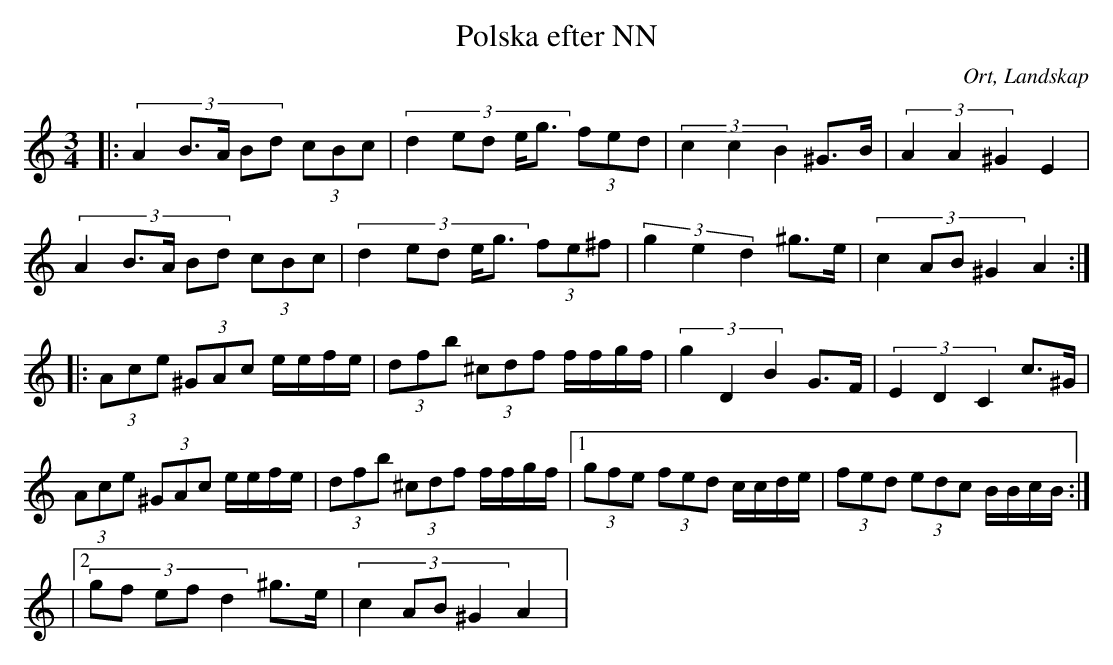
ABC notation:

X:1
T:Polska efter NN
O:Ort, Landskap
M:3/4
L:1/8
K:C
|: (3:2:5 A2 B>A Bd (3cBc| (3:2:5 d2 ed e<g (3fed|(3:2:3 c2 c2 B2 ^G>B|(3:2:3 A2 A2 ^G2 E2|
(3:2:5 A2 B>A Bd (3cBc| (3:2:5 d2 ed e<g (3fe^f|(3:2:3 g2 e2 d2 ^g>e|(3:2:4 c2 AB ^G2 A2:|
|: (3Ace (3^GAc e/e/f/e/| (3 dfb (3^cdf f/f/g/f/|(3:2:3 g2 D2 B2 G>F|(3:2:3 E2 D2 C2 c>^G |
(3 Ace (3^GAc e/e/f/e/| (3 dfb (3^cdf f/f/g/f/|1(3gfe (3fed c/c/d/e/|(3fed (3edc B/B/c/B/:|
|2(3:2:5 gf ef d2 ^g>e|(3:2:4 c2 AB ^G2 A2|
